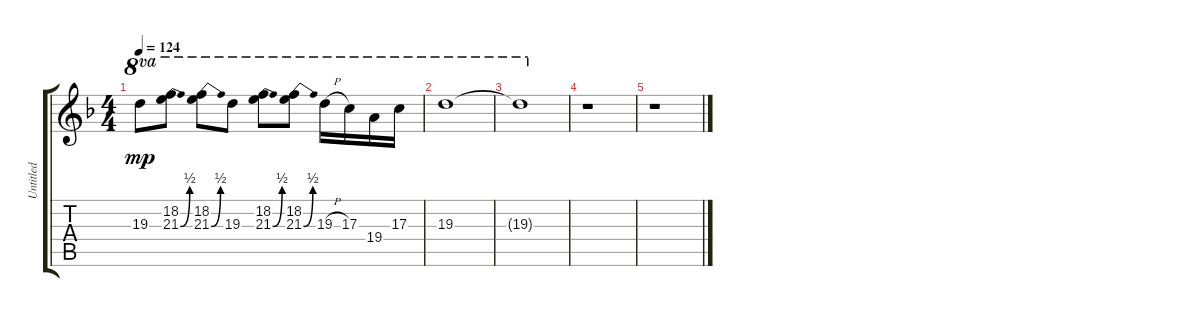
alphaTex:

\track ("Untitled" "Untitled") {instrument distortionguitar}
\staff {score tabs}
\tuning (E4 B3 G3 D3 A2 E2) {hide}
\ts (4 4)
\tempo 124
\clef g2
\ks f
19.3.8{ot 8va dy mp} (18.2 21.3{be (bend 0 0 60 2)}).8{ot 8va} (18.2 21.3{be (bend 0 0 60 2)}).8{ot 8va} 19.3.8{ot 8va} (18.2 21.3{be (bend 0 0 60 2)}).8{ot 8va} (18.2 21.3{be (bend 0 0 60 2)}).8{ot 8va} 19.3{h}.16{ot 8va} 17.3.16{ot 8va} 19.4.16{ot 8va} 17.3.16{ot 8va} |
19.3.1{ot 8va} |
19.3{t}.1{ot 8va} |
r.1 |
r.1
